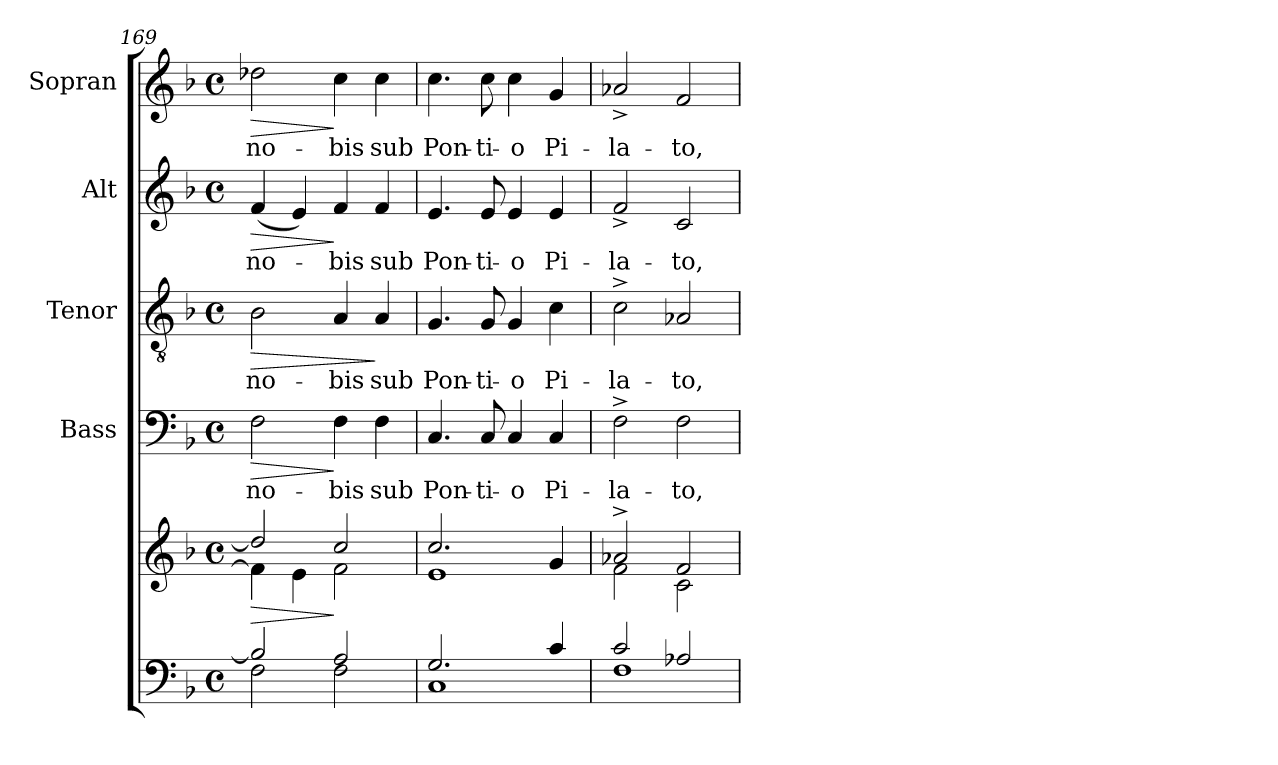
**kern	**kern	**dynam	**kern	**text	**dynam	**kern	**text	**dynam	**kern	**text	**dynam	**kern	**text	**dynam
*part5	*part5	*part5	*part4	*part4	*part4	*part3	*part3	*part3	*part2	*part2	*part2	*part1	*part1	*part1
*staff6	*staff5	*staff5/6	*staff4	*staff4	*staff4	*staff3	*staff3	*staff3	*staff2	*staff2	*staff2	*staff1	*staff1	*staff1
*	*	*	*I"Bass	*	*	*I"Tenor	*	*	*I"Alt	*	*	*I"Sopran	*	*
*	*	*	*I'B.	*	*	*I'T.	*	*	*I'A.	*	*	*I'S.	*	*
*clefF4	*clefG2	*	*clefF4	*	*	*clefGv2	*	*	*clefG2	*	*	*clefG2	*	*
*k[b-]	*k[b-]	*	*k[b-]	*	*	*k[b-]	*	*	*k[b-]	*	*	*k[b-]	*	*
*F:	*F:	*	*F:	*	*	*F:	*	*	*F:	*	*	*F:	*	*
*M4/4	*M4/4	*	*M4/4	*	*	*M4/4	*	*	*M4/4	*	*	*M4/4	*	*
*met(c)	*met(c)	*	*met(c)	*	*	*met(c)	*	*	*met(c)	*	*	*met(c)	*	*
=169	=169	=169	=169	=169	=169	=169	=169	=169	=169	=169	=169	=169	=169	=169
*^	*	*	*	*	*	*	*	*	*	*	*	*	*	*
!	!	!	!LO:HP:b	!	!LO:LY:b	!LO:HP:b	!	!LO:LY:b	!LO:HP:b	!	!LO:LY:b	!LO:HP:b	!	!LO:LY:b	!LO:HP:b
*	*	*^	*	*	*	*	*	*	*	*	*	*	*	*	*
2B-/]	2F\	2dd-/]	4f\]	>	2F\	no-	>	2B-\	no-	>	(<4f/	no-	>	2dd-X\	no-	>
.	.	.	4e\	.	.	.	.	.	.	.	4e/)	.	.	.	.	.
!	!	!	!	!	!	!LO:LY:b	!	!	!LO:LY:b	!	!	!LO:LY:b	!	!	!LO:LY:b	!
2A/	2F\	2cc/	2f\	]	4F\	-bis	]	4A/	-bis	.	4f/	-bis	]	4cc\	-bis	]
!	!	!	!	!	!	!LO:LY:b	!	!	!LO:LY:b	!	!	!LO:LY:b	!	!	!LO:LY:b	!
.	.	.	.	.	4F\	sub	.	4A/	sub	]	4f/	sub	.	4cc\	sub	.
=170	=170	=170	=170	=170	=170	=170	=170	=170	=170	=170	=170	=170	=170	=170	=170	=170
!	!	!	!	!	!	!LO:LY:b	!	!	!LO:LY:b	!	!	!LO:LY:b	!	!	!LO:LY:b	!
2.G/	1C	2.cc/	1e	.	4.C/	Pon-	.	4.G/	Pon-	.	4.e/	Pon-	.	4.cc\	Pon-	.
!	!	!	!	!	!	!LO:LY:b	!	!	!LO:LY:b	!	!	!LO:LY:b	!	!	!LO:LY:b	!
.	.	.	.	.	8C/	-ti-	.	8G/	-ti-	.	8e/	-ti-	.	8cc\	-ti-	.
!	!	!	!	!	!	!LO:LY:b	!	!	!LO:LY:b	!	!	!LO:LY:b	!	!	!LO:LY:b	!
.	.	.	.	.	4C/	-o	.	4G/	-o	.	4e/	-o	.	4cc\	-o	.
!	!	!	!	!	!	!LO:LY:b	!	!	!LO:LY:b	!	!	!LO:LY:b	!	!	!LO:LY:b	!
4c/	.	4g/	.	.	4C/	Pi-	.	4c\	Pi-	.	4e/	Pi-	.	4g/	Pi-	.
=171	=171	=171	=171	=171	=171	=171	=171	=171	=171	=171	=171	=171	=171	=171	=171	=171
!	!	!	!	!	!	!LO:LY:b	!	!	!LO:LY:b	!	!	!LO:LY:b	!	!	!LO:LY:b	!
2c/	1F	2a-X^>/	2f\	.	2F^>\	-la-	.	2c^>\	-la-	.	2f^>/	-la-	.	2a-X^>/	-la-	.
!	!	!	!	!	!	!LO:LY:b	!	!	!LO:LY:b	!	!	!LO:LY:b	!	!	!LO:LY:b	!
2A-X/	.	2f/	2c\	.	2F\	-to,	.	2A-X/	-to,	.	2c/	-to,	.	2f/	-to,	.
*v	*v	*	*	*	*	*	*	*	*	*	*	*	*	*	*	*
*	*v	*v	*	*	*	*	*	*	*	*	*	*	*	*	*
=	=	=	=	=	=	=	=	=	=	=	=	=	=	=
*-	*-	*-	*-	*-	*-	*-	*-	*-	*-	*-	*-	*-	*-	*-
